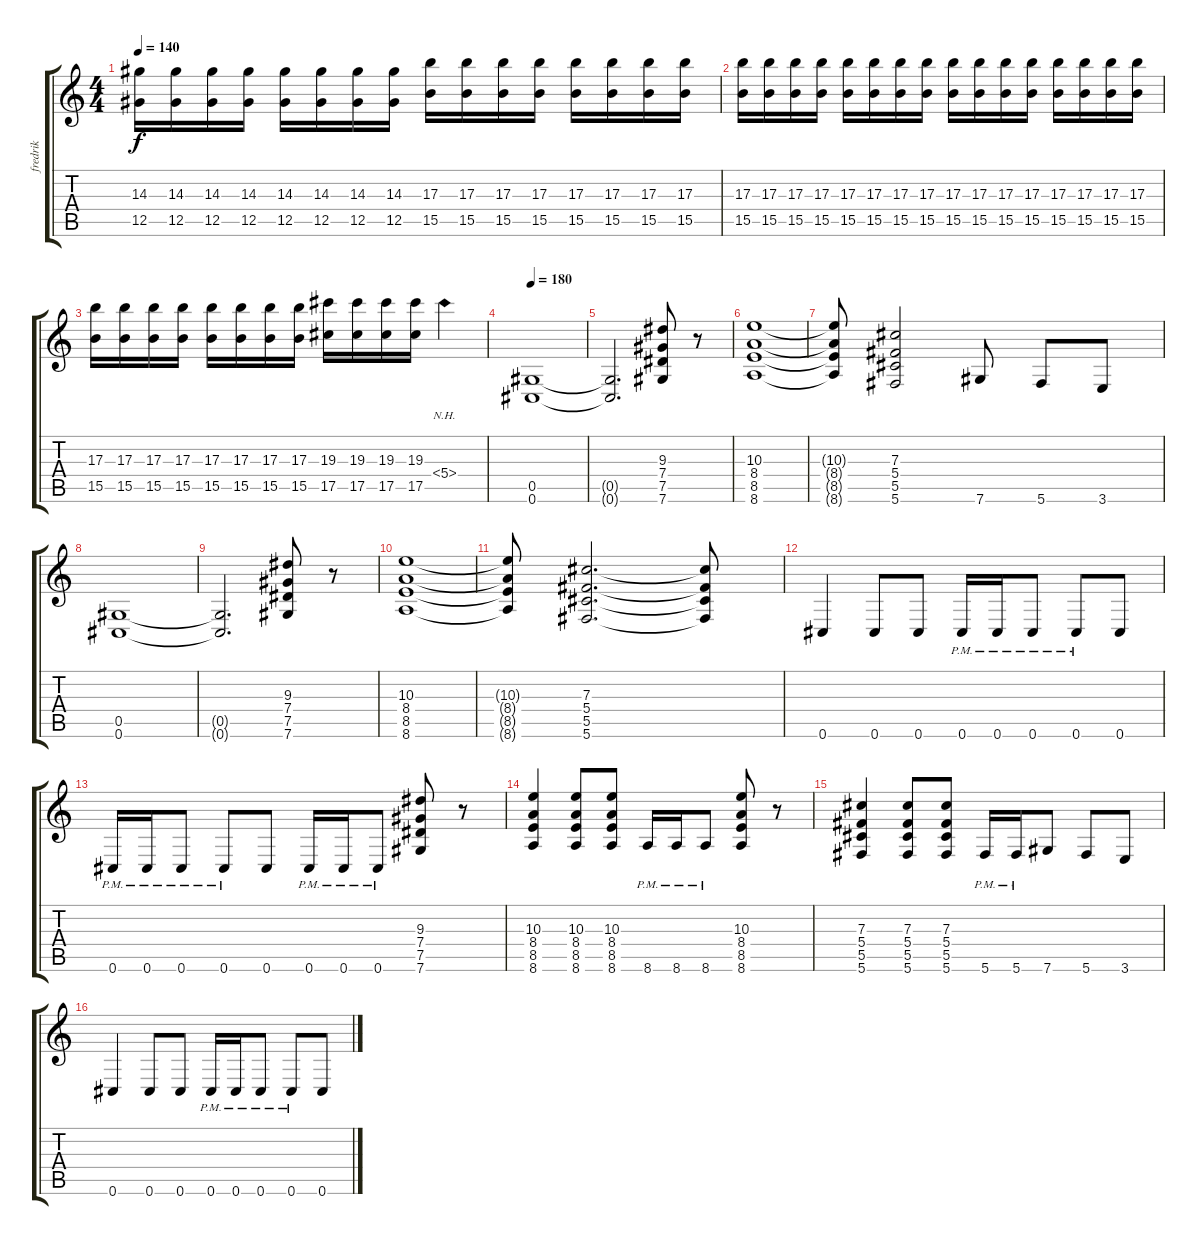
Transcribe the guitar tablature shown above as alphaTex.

\track ("fredrik" "fredrik") {instrument distortionguitar}
\staff {score tabs}
\tuning (Eb4 Bb3 Gb3 Db3 Ab2 Db2) {hide}
\ts (4 4)
\tempo 140
\clef g2
\ks c
(14.3 12.5).16{dy f} (14.3 12.5).16 (14.3 12.5).16 (14.3 12.5).16 (14.3 12.5).16 (14.3 12.5).16 (14.3 12.5).16 (14.3 12.5).16 (17.3 15.5).16 (17.3 15.5).16 (17.3 15.5).16 (17.3 15.5).16 (17.3 15.5).16 (17.3 15.5).16 (17.3 15.5).16 (17.3 15.5).16 |
(17.3 15.5).16 (17.3 15.5).16 (17.3 15.5).16 (17.3 15.5).16 (17.3 15.5).16 (17.3 15.5).16 (17.3 15.5).16 (17.3 15.5).16 (17.3 15.5).16 (17.3 15.5).16 (17.3 15.5).16 (17.3 15.5).16 (17.3 15.5).16 (17.3 15.5).16 (17.3 15.5).16 (17.3 15.5).16 |
(17.3 15.5).16 (17.3 15.5).16 (17.3 15.5).16 (17.3 15.5).16 (17.3 15.5).16 (17.3 15.5).16 (17.3 15.5).16 (17.3 15.5).16 (19.3 17.5).16 (19.3 17.5).16 (19.3 17.5).16 (19.3 17.5).16 5.4{nh}.4 |
\tempo 180
(0.5 0.6).1 |
(0.5{t} 0.6{t}).2{d} (9.3 7.4 7.5 7.6).8 r.8 |
(10.3 8.4 8.5 8.6).1 |
(10.3{t} 8.4{t} 8.5{t} 8.6{t}).8 (7.3 5.4 5.5 5.6).2 7.6.8 5.6.8 3.6.8 |
(0.5 0.6).1 |
(0.5{t} 0.6{t}).2{d} (9.3 7.4 7.5 7.6).8 r.8 |
(10.3 8.4 8.5 8.6).1 |
(10.3{t} 8.4{t} 8.5{t} 8.6{t}).8 (7.3 5.4 5.5 5.6).2{d} (7.3{t} 5.4{t} 5.5{t} 5.6{t}).8 |
0.6.4 0.6.8 0.6.8 0.6{pm}.16 0.6{pm}.16 0.6{pm}.8 0.6{pm}.8 0.6.8 |
0.6{pm}.16 0.6{pm}.16 0.6{pm}.8 0.6{pm}.8 0.6.8 0.6{pm}.16 0.6{pm}.16 0.6{pm}.8 (9.3 7.4 7.5 7.6).8 r.8 |
(10.3 8.4 8.5 8.6).4 (10.3 8.4 8.5 8.6).8 (10.3 8.4 8.5 8.6).8 8.6{pm}.16 8.6{pm}.16 8.6{pm}.8 (10.3 8.4 8.5 8.6).8 r.8 |
(7.3 5.4 5.5 5.6).4 (7.3 5.4 5.5 5.6).8 (7.3 5.4 5.5 5.6).8 5.6{pm}.16 5.6{pm}.16 7.6.8 5.6.8 3.6.8 |
0.6.4 0.6.8 0.6.8 0.6{pm}.16 0.6{pm}.16 0.6{pm}.8 0.6{pm}.8 0.6.8
